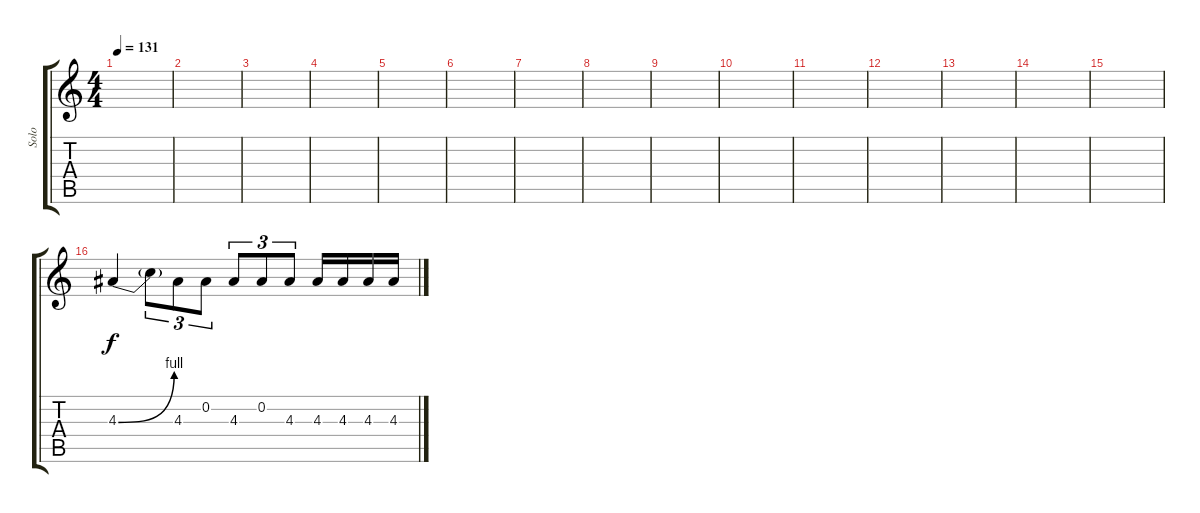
\track ("Solo" "Solo") {instrument overdrivenguitar}
\staff {score tabs}
\tuning (Eb4 Bb3 Gb3 Db3 Ab2 Eb2) {hide}
\ts (4 4)
\tempo 131
\clef g2
\ks c
|
|
|
|
|
|
|
|
|
|
|
|
|
|
|
4.3{be (bend 0 0 60 4)}.4 4.3{t}.8{tu (3 2)} 4.3.8{tu (3 2)} 0.2.8{tu (3 2)} 4.3.8{tu (3 2)} 0.2.8{tu (3 2)} 4.3.8{tu (3 2)} 4.3.16 4.3.16 4.3.16 4.3.16
